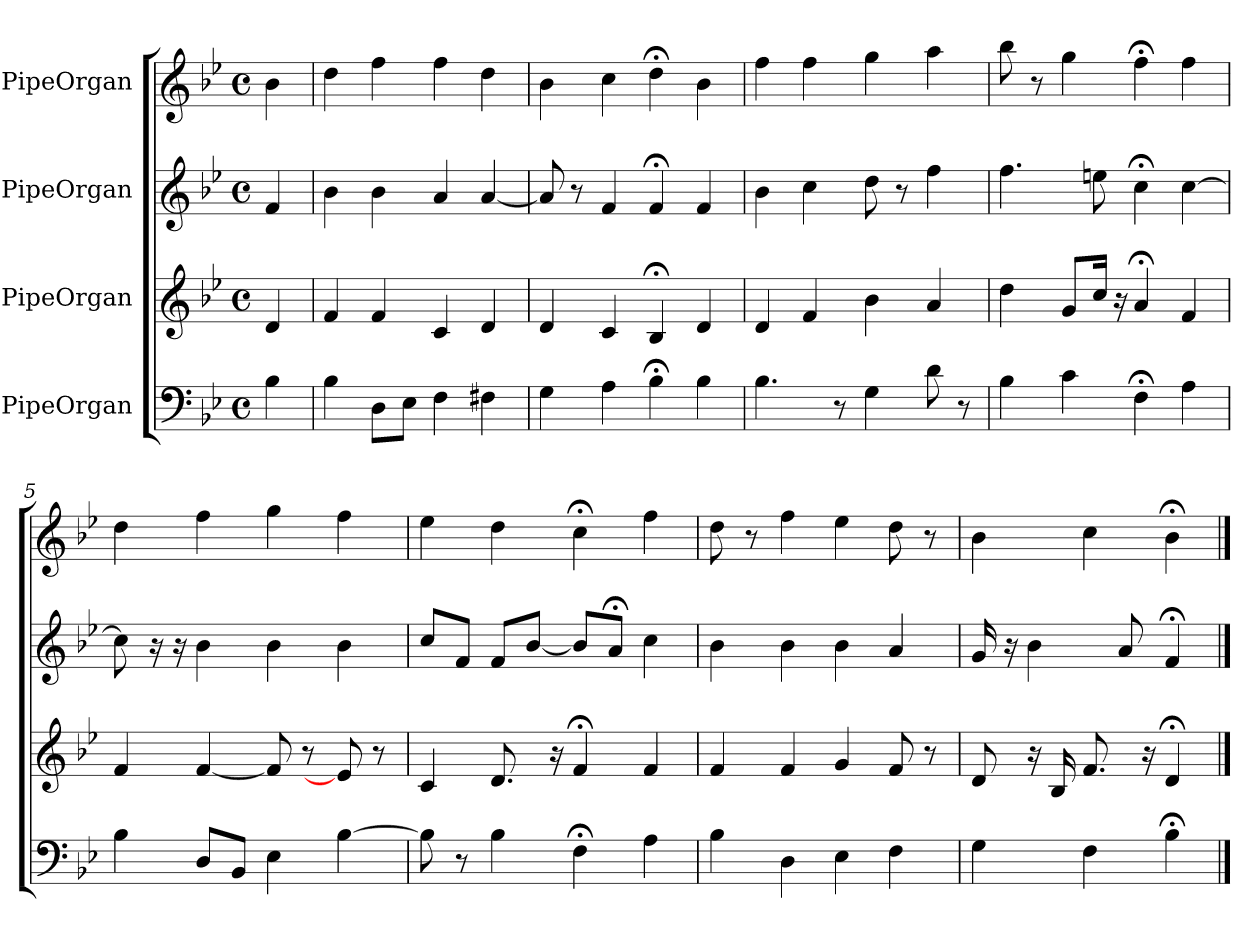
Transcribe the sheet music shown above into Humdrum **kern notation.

**kern	**kern	**kern	**kern
*part4	*part3	*part2	*part1
*staff4	*staff3	*staff2	*staff1
*I"PipeOrgan	*I"PipeOrgan	*I"PipeOrgan	*I"PipeOrgan
*k[b-e-]	*k[b-e-]	*k[b-e-]	*k[b-e-]
*B-:	*B-:	*B-:	*B-:
*M4/4	*M4/4	*M4/4	*M4/4
*met(c)	*met(c)	*met(c)	*met(c)
*MM60	*MM60	*MM60	*MM60
=	=	=	=
4B-	4d	4f	4b-
=1	=1	=1	=1
4B-	4f	4b-	4dd
8DL	4f	4b-	4ff
8E-J	.	.	.
4F	4c	4a	4ff
4F#X	4d	[4a	4dd
=2	=2	=2	=2
4G	4d	8a]	4b-
.	.	8r	.
4A	4c	4f	4cc
4B-;<	4B-;<	4f;<	4dd;<
4B-	4d	4f	4b-
=3	=3	=3	=3
4.B-	4d	4b-	4ff
.	4f	4cc	4ff
8r	.	.	.
4G	4b-	8dd	4gg
.	.	8r	.
8d	4a	4ff	4aa
8r	.	.	.
=4	=4	=4	=4
4B-	4dd	4.ff	8bb-
.	.	.	8r
4c	8gL	.	4gg
.	16ccJk	8een	.
.	16r	.	.
4F;<	4a;<	4cc;<	4ff;<
4A	4f	[4cc	4ff
=5	=5	=5	=5
4B-	4f	8cc]	4dd
.	.	16r	.
.	.	16r	.
8DL	[4f	4b-	4ff
8BB-J	.	.	.
4E-	8f]	4b-	4gg
.	8r	.	.
[4B-	8e-]	4b-	4ff
.	8r	.	.
=6	=6	=6	=6
8B-]	4c	8ccL	4ee-
8r	.	8fJ	.
4B-	8.d	8fL	4dd
.	.	[8b-J	.
.	16r	.	.
4F;<	4f;<	8b-L]	4cc;<
.	.	8a;<J	.
4A	4f	4cc	4ff
=7	=7	=7	=7
4B-	4f	4b-	8dd
.	.	.	8r
4D	4f	4b-	4ff
4E-	4g	4b-	4ee-
4F	8f	4a	8dd
.	8r	.	8r
=8	=8	=8	=8
4G	8d	16g	4b-
.	.	16r	.
.	16r	4b-	.
.	16B-	.	.
4F	8.f	.	4cc
.	.	8a	.
.	16r	.	.
4B-;<	4d;<	4f;<	4b-;<
==	==	==	==
*-	*-	*-	*-
